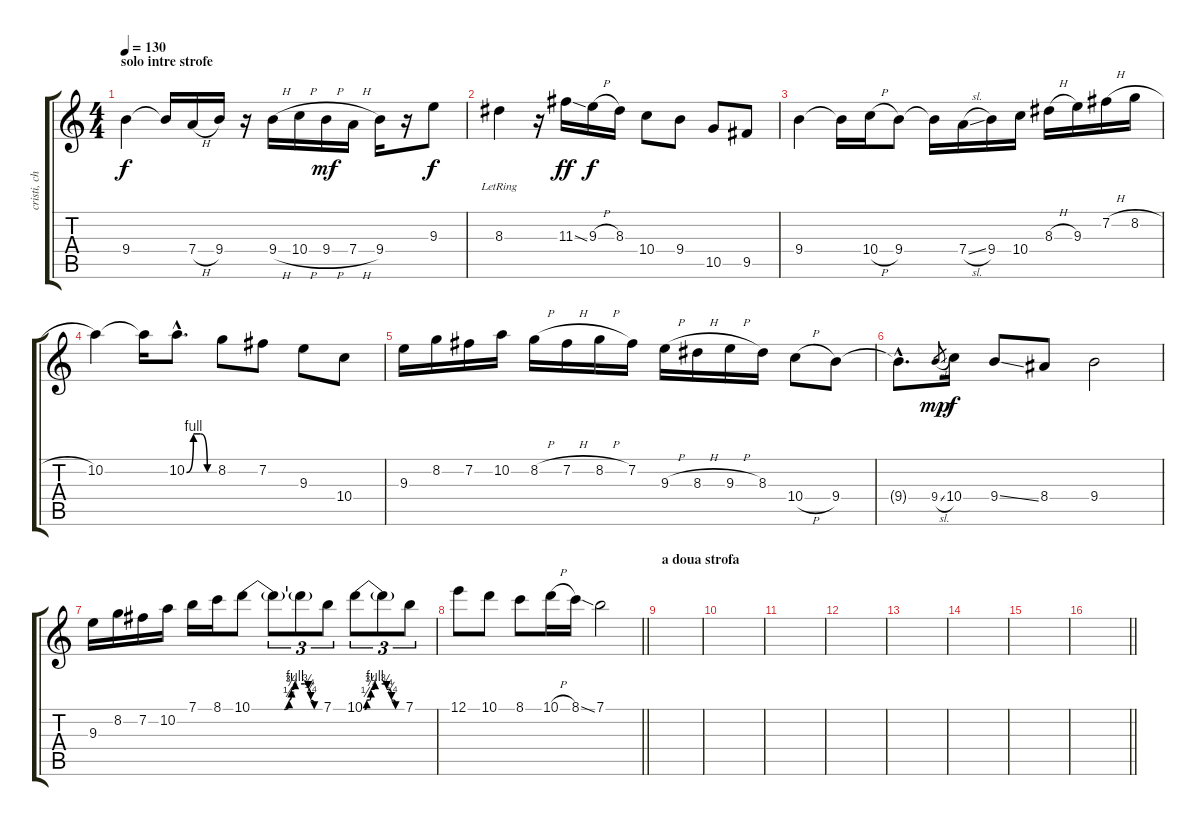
\track ("cristi, chitara" "cristi, ch") {instrument distortionguitar}
\staff {score tabs}
\tuning (E4 B3 G3 D3 A2 E2) {hide}
\ts (4 4)
\section ("" "solo intre strofe")
\tempo 130
\clef g2
\ks c
9.4.4{dy f} 9.4{t}.16 7.4{h}.16 9.4.16 r.16 9.4{h}.16 10.4{h}.16 9.4{h}.16{dy mf} 7.4{h}.16 9.4.16 r.16 9.3.8{dy f} |
8.3{lr}.4 r.16 11.3{ss}.16{dy ff} 9.3{h}.16{dy f} 8.3.16 10.4.8 9.4.8 10.5.8 9.5.8 |
9.4.4 9.4{t}.16 10.4{h}.16 9.4.8 9.4{t}.16 7.4{sl}.16 9.4.16 10.4.16 8.3{h}.16 9.3.16 7.2{h}.16 8.2{h}.16 |
10.2.4 10.2{t}.16 10.2{be (custom 0 0 15 4 30 4 45 0 60 0) hac}.8{d} 8.2.8 7.2.8 9.3.8 10.4.8 |
9.3.16{volume 11} 8.2.16 7.2.16 10.2.16 8.2{h}.16 7.2{h}.16 8.2{h}.16 7.2.16 9.3{h}.16 8.3{h}.16 9.3{h}.16 8.3.16 10.4{h}.8 9.4.8 |
9.4{hac t}.8{d} 9.4{sl}.8{gr dy mp} 10.4.16{dy f} 9.4{ss}.8 8.4.8 9.4.2 |
9.3.16 8.2.16 7.2.16 10.2.16 7.1.16 8.1.16 10.1{be (custom 0 0 9 0 18 0 27 0 31 1 33 3 36 4 44 4 47 3 49 1 52 0 60 0)}.8 10.1{t}.8{tu (3 2)} 10.1{t}.8{tu (3 2)} 7.1.8{tu (3 2)} 10.1{be (custom 0 0 3 1 7 1 9 3 12 3 15 4 30 4 32 3 35 3 39 1 42 1 45 0 60 0)}.8{tu (3 2)} 10.1{t}.8{tu (3 2)} 7.1.8{tu (3 2)} |
\barLineRight lightlight
12.1.8 10.1.8 8.1.8 10.1{h}.16 8.1{ss}.16 7.1.2 |
\section ("" "a doua strofa")
|
|
|
|
|
|
|
\barLineRight lightlight
